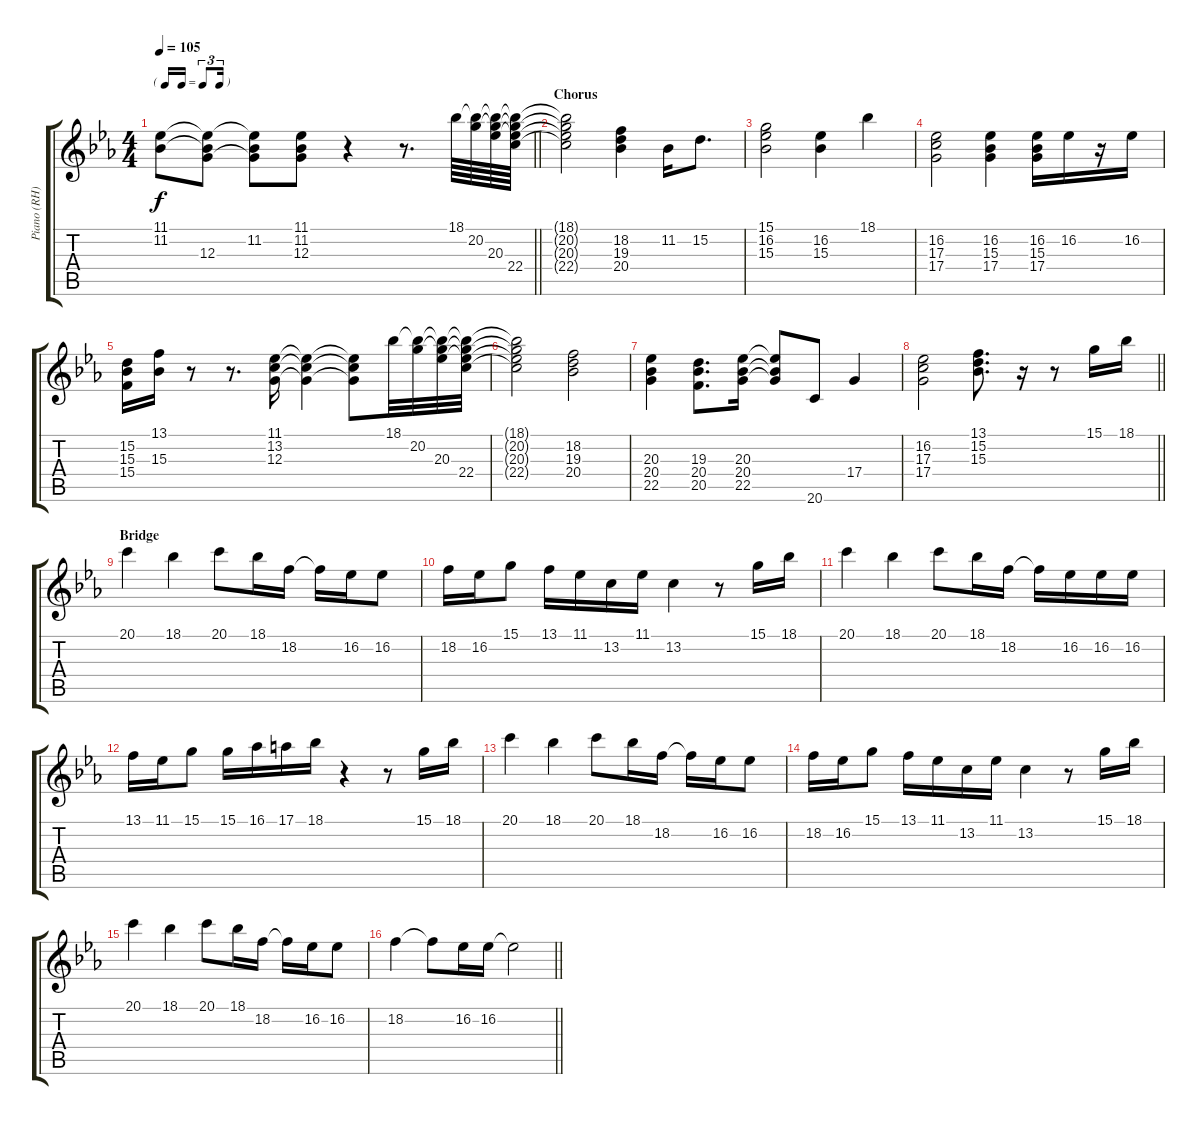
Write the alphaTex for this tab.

\track ("Piano (RH)" "Piano (RH)") {instrument electricpiano1}
\staff {score tabs}
\tuning (E4 B3 G3 D3 A2 E2) {hide}
\ts (4 4)
\tf triplet16th
\tempo 105
\clef g2
\barLineRight lightlight
\ks eb
(11.1{t} 11.2{t}).8{dy f} (11.1{t} 11.2{t} 12.3).8 (11.1{t} 11.2 12.3{t}).8 (11.1 11.2 12.3).8 r.4 r.8{d} 18.1.64 (18.1{t} 20.2).64 (18.1{t} 20.2{t} 20.3).64 (18.1{t} 20.2{t} 20.3{t} 22.4).64 |
\section ("" "Chorus")
(18.1{t} 20.2{t} 20.3{t} 22.4{t}).2 (18.2 19.3 20.4).4 11.2.16 15.2.8{d} |
(15.1 16.2 15.3).2 (16.2 15.3).4 18.1.4 |
(16.2 17.3 17.4).2 (16.2 15.3 17.4).4 (16.2 15.3 17.4).16 16.2.16 r.16 16.2.16 |
(15.2 15.3 15.4).16 (13.1 15.3).16 r.8 r.8{d} (11.1 13.2 12.3).16 (11.1{t} 13.2{t} 12.3{t}).4 (11.1{t} 13.2{t} 12.3{t}).8 18.1.32 (18.1{t} 20.2).32 (18.1{t} 20.2{t} 20.3).32 (18.1{t} 20.2{t} 20.3{t} 22.4).32 |
(18.1{t} 20.2{t} 20.3{t} 22.4{t}).2 (18.2 19.3 20.4).2 |
(20.3 20.4 22.5).4 (19.3 20.4 20.5).8{d} (20.3 20.4 22.5).16 (20.3{t} 20.4{t} 22.5{t}).8 20.6.8 17.4.4 |
\barLineRight lightlight
(16.2 17.3 17.4).2 (13.1 15.2 15.3).8{d} r.16 r.8 15.1.16 18.1.16 |
\section ("" "Bridge")
20.1.4 18.1.4 20.1.8 18.1.16 18.2.16 18.2{t}.16 16.2.16 16.2.8 |
18.2.16 16.2.16 15.1.8 13.1.16 11.1.16 13.2.16 11.1.16 13.2.4 r.8 15.1.16 18.1.16 |
20.1.4 18.1.4 20.1.8 18.1.16 18.2.16 18.2{t}.16 16.2.16 16.2.16 16.2.16 |
13.1.16 11.1.16 15.1.8 15.1.16 16.1.16 17.1.16 18.1.16 r.4 r.8 15.1.16 18.1.16 |
20.1.4 18.1.4 20.1.8 18.1.16 18.2.16 18.2{t}.16 16.2.16 16.2.8 |
18.2.16 16.2.16 15.1.8 13.1.16 11.1.16 13.2.16 11.1.16 13.2.4 r.8 15.1.16 18.1.16 |
20.1.4 18.1.4 20.1.8 18.1.16 18.2.16 18.2{t}.16 16.2.16 16.2.8 |
\barLineRight lightlight
18.2.4 18.2{t}.8 16.2.16 16.2.16 16.2{t}.2
